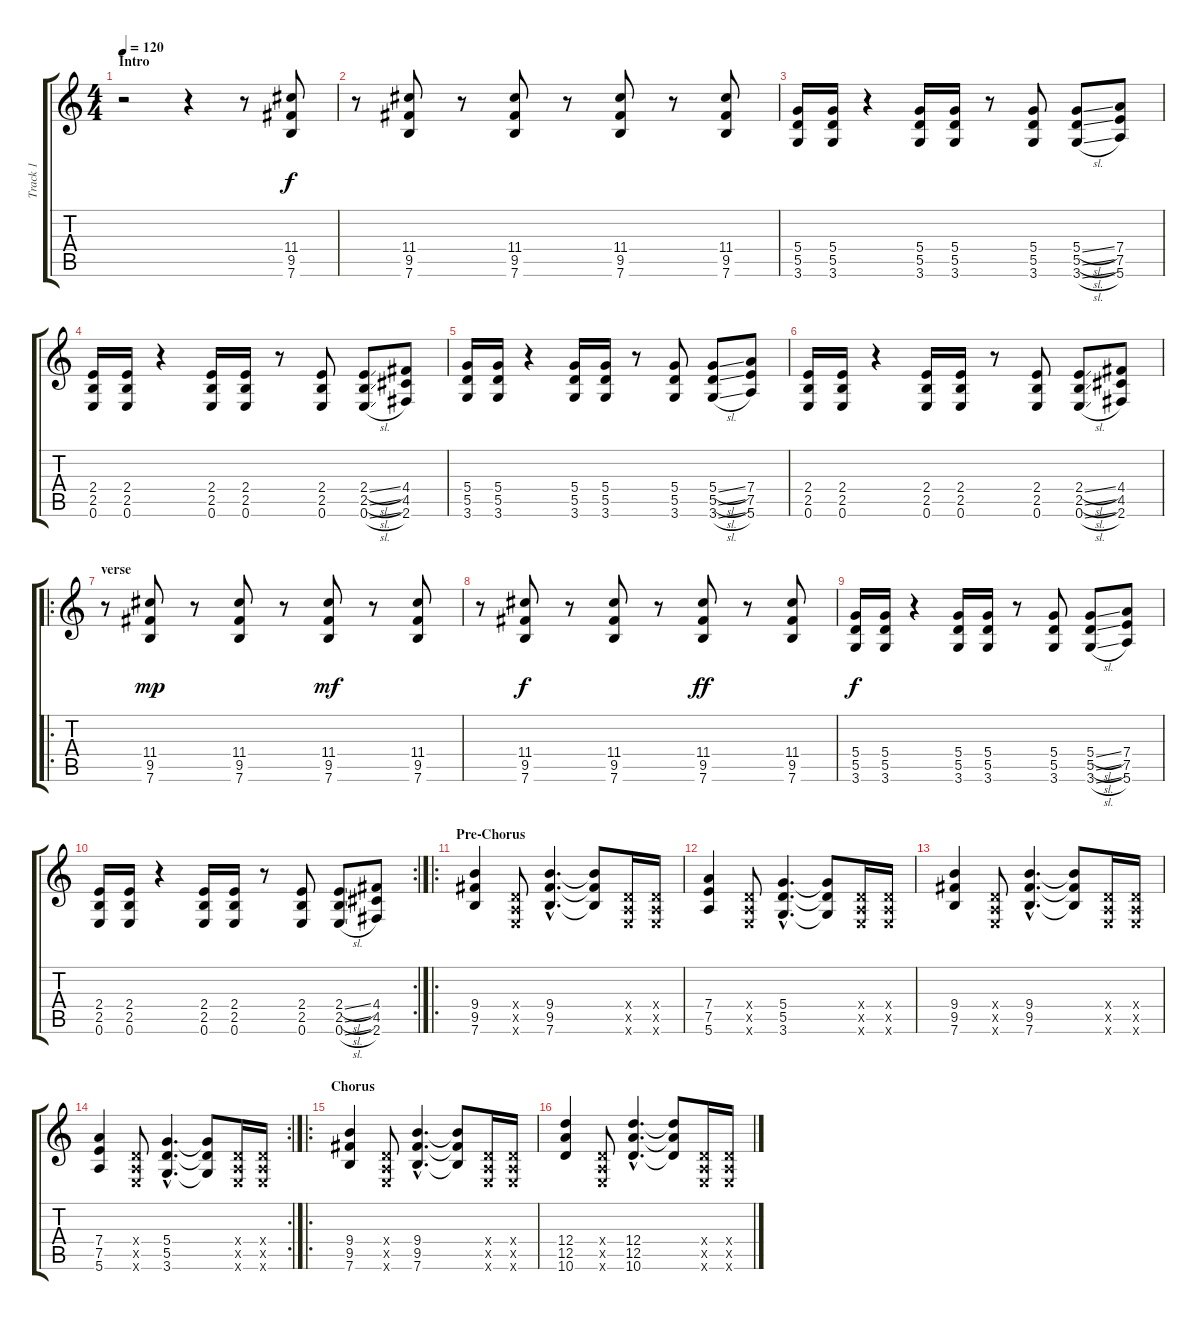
\track ("Track 1" "Track 1") {instrument distortionguitar}
\staff {score tabs}
\tuning (E4 B3 G3 D3 A2 E2) {hide}
\ts (4 4)
\section ("" "Intro")
\tempo 120
\clef g2
\ks c
r.2{dy f instrument distortionguitar} r.4 r.8 (11.4 9.5 7.6).8 |
r.8 (11.4 9.5 7.6).8 r.8 (11.4 9.5 7.6).8 r.8 (11.4 9.5 7.6).8 r.8 (11.4 9.5 7.6).8 |
(5.4 5.5 3.6).16 (5.4 5.5 3.6).16 r.4 (5.4 5.5 3.6).16 (5.4 5.5 3.6).16 r.8 (5.4 5.5 3.6).8 (5.4{sl} 5.5{sl} 3.6{sl}).8 (7.4 7.5 5.6).8 |
(2.4 2.5 0.6).16 (2.4 2.5 0.6).16 r.4 (2.4 2.5 0.6).16 (2.4 2.5 0.6).16 r.8 (2.4 2.5 0.6).8 (2.4{sl} 2.5{sl} 0.6{sl}).8 (4.4 4.5 2.6).8 |
(5.4 5.5 3.6).16 (5.4 5.5 3.6).16 r.4 (5.4 5.5 3.6).16 (5.4 5.5 3.6).16 r.8 (5.4 5.5 3.6).8 (5.4{sl} 5.5{sl} 3.6{sl}).8 (7.4 7.5 5.6).8 |
(2.4 2.5 0.6).16 (2.4 2.5 0.6).16 r.4 (2.4 2.5 0.6).16 (2.4 2.5 0.6).16 r.8 (2.4 2.5 0.6).8 (2.4{sl} 2.5{sl} 0.6{sl}).8 (4.4 4.5 2.6).8 |
\ro
\section ("" "verse")
r.8 (11.4 9.5 7.6).8{dy mp} r.8 (11.4 9.5 7.6).8 r.8 (11.4 9.5 7.6).8{dy mf} r.8 (11.4 9.5 7.6).8 |
r.8 (11.4 9.5 7.6).8{dy f} r.8 (11.4 9.5 7.6).8 r.8 (11.4 9.5 7.6).8{dy ff} r.8 (11.4 9.5 7.6).8 |
(5.4 5.5 3.6).16{dy f} (5.4 5.5 3.6).16 r.4 (5.4 5.5 3.6).16 (5.4 5.5 3.6).16 r.8 (5.4 5.5 3.6).8 (5.4{sl} 5.5{sl} 3.6{sl}).8 (7.4 7.5 5.6).8 |
\rc 2
(2.4 2.5 0.6).16 (2.4 2.5 0.6).16 r.4 (2.4 2.5 0.6).16 (2.4 2.5 0.6).16 r.8 (2.4 2.5 0.6).8 (2.4{sl} 2.5{sl} 0.6{sl}).8 (4.4 4.5 2.6).8 |
\ro
\section ("" "Pre-Chorus")
(9.4 9.5 7.6).4 (0.4{x} 0.5{x} 0.6{x}).8 (9.4{hac} 9.5{hac} 7.6{hac}).4{d} (9.4{t} 9.5{t} 7.6{t}).8 (0.4{x} 0.5{x} 0.6{x}).16 (0.4{x} 0.5{x} 0.6{x}).16 |
(7.4 7.5 5.6).4 (0.4{x} 0.5{x} 0.6{x}).8 (5.4{hac} 5.5{hac} 3.6{hac}).4{d} (5.4{t} 5.5{t} 3.6{t}).8 (0.4{x} 0.5{x} 0.6{x}).16 (0.4{x} 0.5{x} 0.6{x}).16 |
(9.4 9.5 7.6).4 (0.4{x} 0.5{x} 0.6{x}).8 (9.4{hac} 9.5{hac} 7.6{hac}).4{d} (9.4{t} 9.5{t} 7.6{t}).8 (0.4{x} 0.5{x} 0.6{x}).16 (0.4{x} 0.5{x} 0.6{x}).16 |
\rc 2
(7.4 7.5 5.6).4 (0.4{x} 0.5{x} 0.6{x}).8 (5.4{hac} 5.5{hac} 3.6{hac}).4{d} (5.4{t} 5.5{t} 3.6{t}).8 (0.4{x} 0.5{x} 0.6{x}).16 (0.4{x} 0.5{x} 0.6{x}).16 |
\ro
\section ("" "Chorus")
(9.4 9.5 7.6).4 (0.4{x} 0.5{x} 0.6{x}).8 (9.4{hac} 9.5{hac} 7.6{hac}).4{d} (9.4{t} 9.5{t} 7.6{t}).8 (0.4{x} 0.5{x} 0.6{x}).16 (0.4{x} 0.5{x} 0.6{x}).16 |
(12.4 12.5 10.6).4 (0.4{x} 0.5{x} 0.6{x}).8 (12.4{hac} 12.5{hac} 10.6{hac}).4{d} (12.4{t} 12.5{t} 10.6{t}).8 (0.4{x} 0.5{x} 0.6{x}).16 (0.4{x} 0.5{x} 0.6{x}).16
